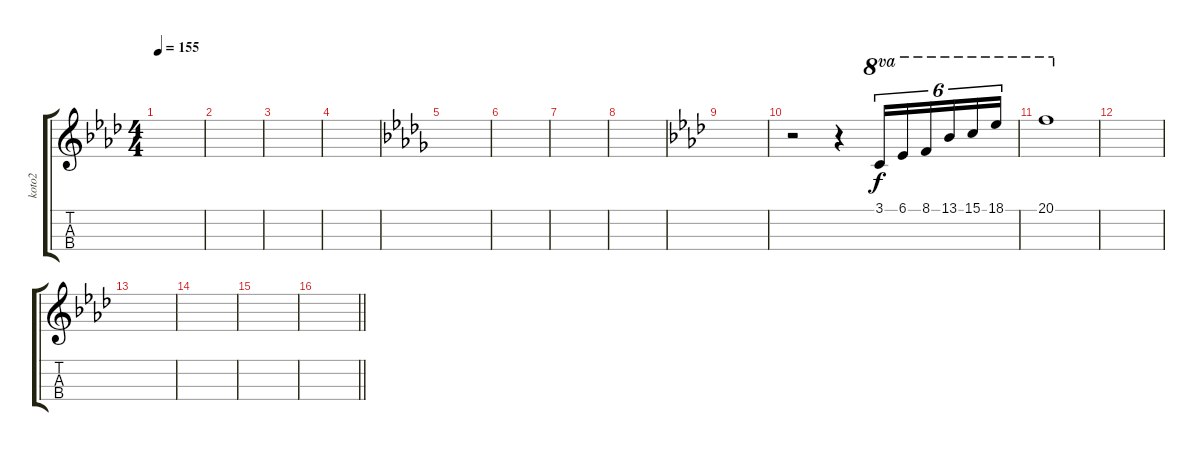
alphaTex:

\track ("koto2" "koto2") {instrument shamisen}
\staff {score tabs}
\tuning (A4 E4 C4 G4) {hide}
\ts (4 4)
\tempo 155
\clef g2
\ks ab
|
|
|
|
\ks db
|
|
|
|
\ks ab
|
r.2 r.4 3.1.16{tu (6 4) ot 8va} 6.1.16{tu (6 4) ot 8va} 8.1.16{tu (6 4) ot 8va} 13.1.16{tu (6 4) ot 8va} 15.1.16{tu (6 4) ot 8va} 18.1.16{tu (6 4) ot 8va} |
20.1.1{ot 8va} |
|
|
|
|
\barLineRight lightlight
